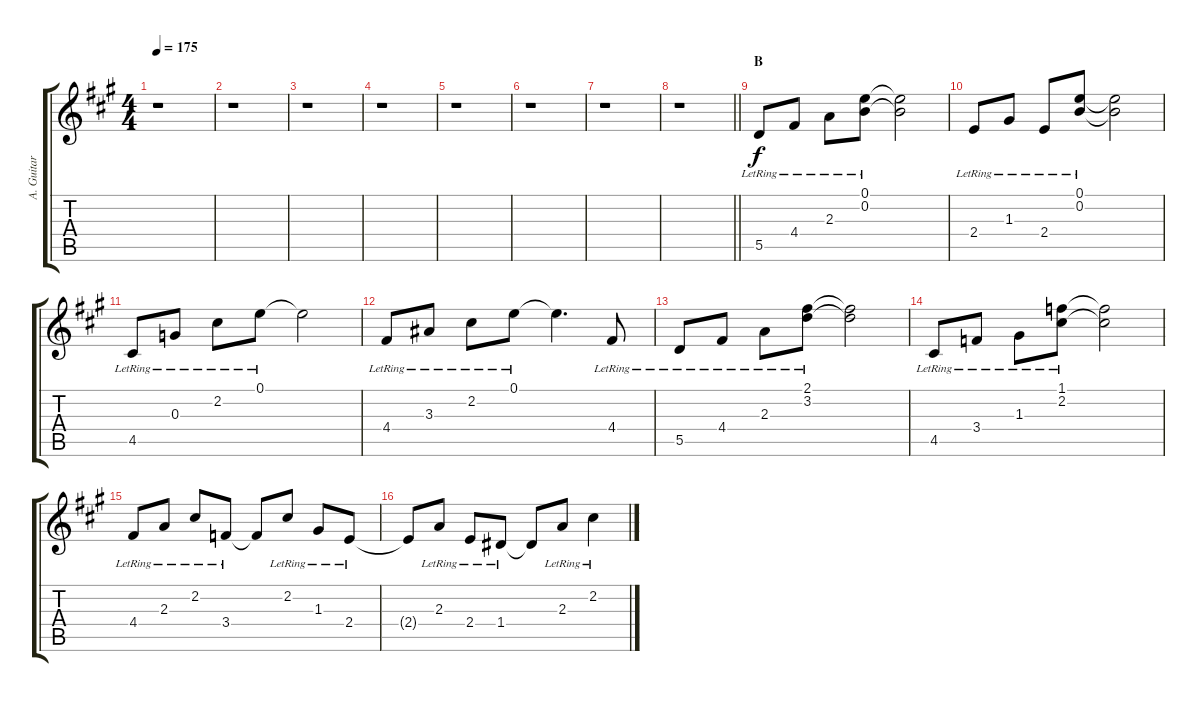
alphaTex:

\track ("A. Guitar" "A. Guitar") {instrument acousticguitarsteel}
\staff {score tabs}
\tuning (E4 B3 G3 D3 A2 E2) {hide}
\ts (4 4)
\tempo 175
\clef g2
\ks a
r.1{dy f} |
r.1 |
r.1 |
r.1 |
r.1 |
r.1 |
r.1 |
\barLineRight lightlight
r.1 |
\section ("" "B")
5.5{lr}.8 4.4{lr}.8 2.3{lr}.8 (0.1{lr} 0.2{lr}).8 (0.1{t} 0.2{t}).2 |
2.4{lr}.8 1.3{lr}.8 2.4{lr}.8 (0.1{lr} 0.2{lr}).8 (0.1{t} 0.2{t}).2 |
4.5{lr}.8 0.3{lr}.8 2.2{lr}.8 0.1{lr}.8 0.1{t}.2 |
4.4{lr}.8 3.3{lr}.8 2.2{lr}.8 0.1{lr}.8 0.1{t}.4{d} 4.4{lr}.8 |
5.5{lr}.8 4.4{lr}.8 2.3{lr}.8 (2.1{lr} 3.2{lr}).8 (2.1{t} 3.2{t}).2 |
4.5{lr}.8 3.4{lr}.8 1.3{lr}.8 (1.1{lr} 2.2{lr}).8 (1.1{t} 2.2{t}).2 |
4.4{lr}.8 2.3{lr}.8 2.2{lr}.8 3.4{lr}.8 3.4{t}.8 2.2{lr}.8 1.3{lr}.8 2.4{lr}.8 |
2.4{t}.8 2.3{lr}.8 2.4{lr}.8 1.4{lr}.8 1.4{t}.8 2.3{lr}.8 2.2{lr}.4
